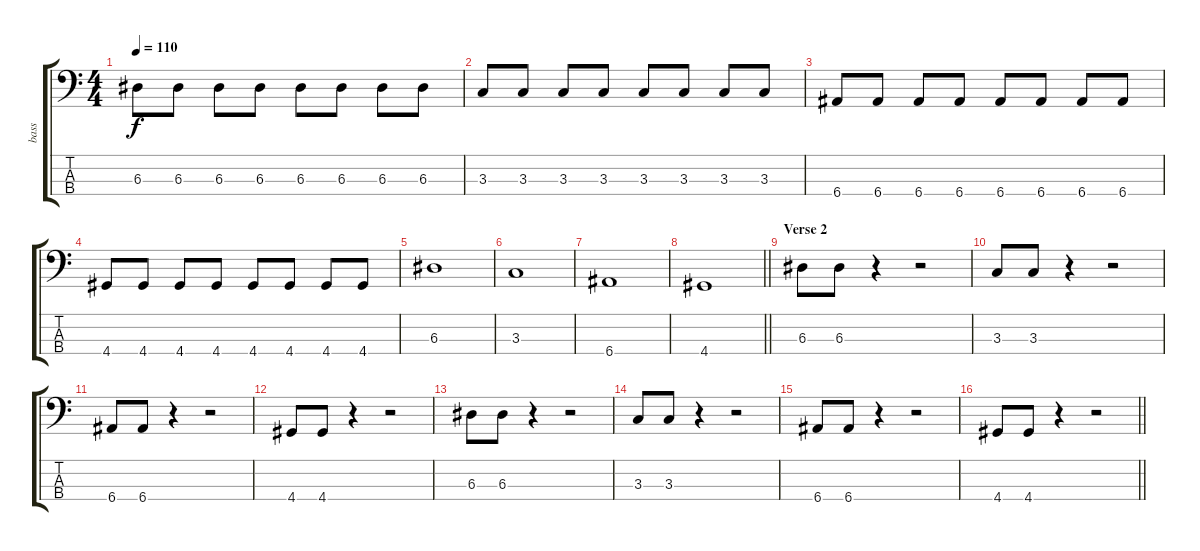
\track ("bass" "bass") {instrument electricbassfinger}
\staff {score tabs}
\tuning (G2 D2 A1 E1) {hide}
\ts (4 4)
\tempo 110
\clef f4
\ks c
6.3.8{dy f} 6.3.8 6.3.8 6.3.8 6.3.8 6.3.8 6.3.8 6.3.8 |
3.3.8 3.3.8 3.3.8 3.3.8 3.3.8 3.3.8 3.3.8 3.3.8 |
6.4.8 6.4.8 6.4.8 6.4.8 6.4.8 6.4.8 6.4.8 6.4.8 |
4.4.8 4.4.8 4.4.8 4.4.8 4.4.8 4.4.8 4.4.8 4.4.8 |
6.3.1 |
3.3.1 |
6.4.1 |
\barLineRight lightlight
4.4.1 |
\section ("" "Verse 2")
6.3.8 6.3.8 r.4 r.2 |
3.3.8 3.3.8 r.4 r.2 |
6.4.8 6.4.8 r.4 r.2 |
4.4.8 4.4.8 r.4 r.2 |
6.3.8 6.3.8 r.4 r.2 |
3.3.8 3.3.8 r.4 r.2 |
6.4.8 6.4.8 r.4 r.2 |
\barLineRight lightlight
4.4.8 4.4.8 r.4 r.2
